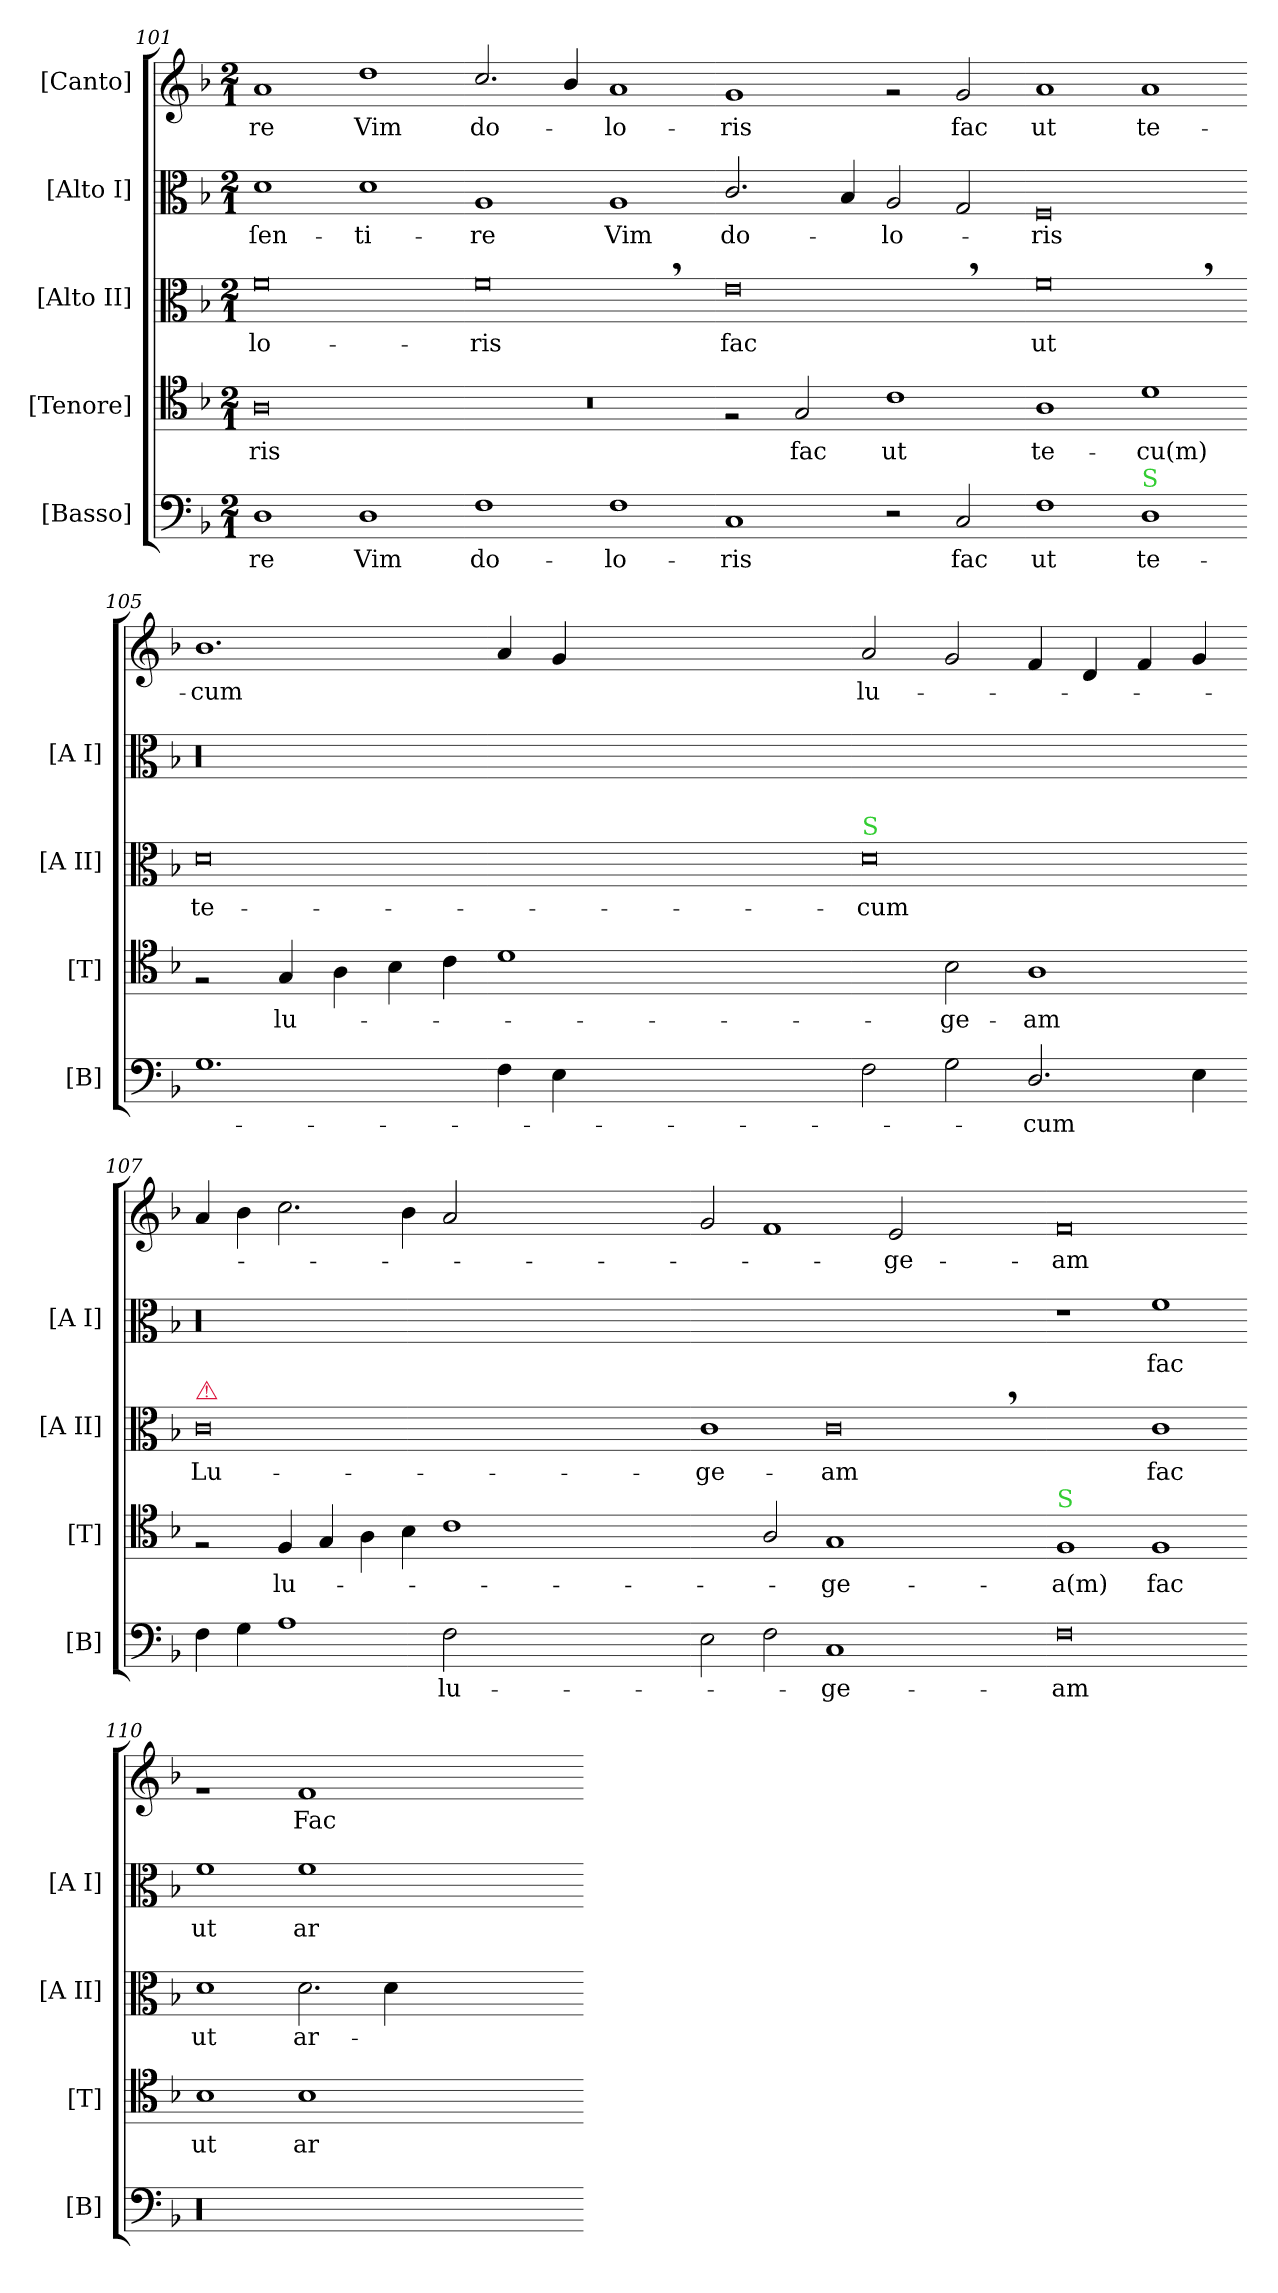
**kern	**text	**kern	**text	**kern	**text	**kern	**text	**kern	**text
*part5	*part5	*part4	*part4	*part3	*part3	*part2	*part2	*part1	*part1
*staff5	*staff5	*staff4	*staff4	*staff3	*staff3	*staff2	*staff2	*staff1	*staff1
*I"[Basso]	*	*I"[Tenore]	*	*I"[Alto II]	*	*I"[Alto I]	*	*I"[Canto]	*
*I'[B]	*	*I'[T]	*	*I'[A II]	*	*I'[A I]	*	*	*
*clefF4	*	*clefC4	*	*clefC3	*	*clefC3	*	*clefG2	*
*k[b-]	*	*k[b-]	*	*k[b-]	*	*k[b-]	*	*k[b-]	*
*M2/1	*	*M2/1	*	*M2/1	*	*M2/1	*	*M2/1	*
=101	=101	=101	=101	=101	=101	=101	=101	=101	=101
1D	-re	0A	-ris	0f	-lo-	1d	ſen-	1a	-re
1D	Vim	.	.	.	.	1d	-ti-	1dd	Vim
=102-	=102-	=102-	=102-	=102-	=102-	=102-	=102-	=102-	=102-
1F	do-	0r	.	0f,<	-ris	1A	-re	2.cc/	do-
.	.	.	.	.	.	.	.	4b-/	.
1F	-lo-	.	.	.	.	1A	Vim	1a	-lo-
=103-	=103-	=103-	=103-	=103-	=103-	=103-	=103-	=103-	=103-
1C	-ris	2rF	.	0e,<	fac	2.c/	do-	1g	-ris
.	.	2G/	fac	.	.	.	.	.	.
.	.	.	.	.	.	4B-/	.	.	.
2r	.	1c	ut	.	.	2A/	-lo-	2rg	.
2C/	fac	.	.	.	.	2G/	.	2g/	fac
=104-	=104-	=104-	=104-	=104-	=104-	=104-	=104-	=104-	=104-
1F	ut	1A	te-	0f,<	-ut	0F	-ris	1a	ut
!LO:TX:a:color=limegreen:t=S	!	!	!	!	!	!	!	!	!
1D	te-	1d	-cu(m)	.	.	.	.	1a	te-
=105-	=105-	=105-	=105-	=105-	=105-	=105-	=105-	=105-	=105-
1.G	.	2rF	.	0d	-te-	00r	.	1.b-	-cum
.	.	4G/	lu-	.	.	.	.	.	.
.	.	4A\	.	.	.	.	.	.	.
.	.	4B-\	.	.	.	.	.	.	.
.	.	4c\	.	.	.	.	.	.	.
4F\	.	1d\	.	.	.	.	.	4a/	.
4E\	.	.	.	.	.	.	.	4g/	.
0ryy	.	.	.	0ryy	.	.	.	0ryy	.
.	.	1.ryy	.	.	.	.	.	.	.
=106-	=106-	=106-	=106-	=106-	=106-	=106-	=106-	=106-	=106-
!	!	!	!	!LO:TX:a:color=limegreen:t=S	!	!	!	!	!
2F\	.	2ryy	.	0d	-cum	0ryy	.	2a/	lu-
2G\	.	2B-\	-ge-	.	.	.	.	2g/	.
2.D/	-cum	1A	-am	.	.	.	.	4f/	.
.	.	.	.	.	.	.	.	4d/	.
.	.	.	.	.	.	.	.	4f/	.
4E\	.	.	.	.	.	.	.	4g/	.
=107-	=107-	=107-	=107-	=107-	=107-	=107-	=107-	=107-	=107-
!	!	!	!	!LO:TX:a:color=crimson:t=⚠	!	!	!	!	!
4F\	.	2rF	.	0c	Lu-	00r	.	4a/	.
4G\	.	.	.	.	.	.	.	4b-\	.
1A	.	4F/	lu-	.	.	.	.	2.cc\	.
.	.	4G/	.	.	.	.	.	.	.
.	.	4A\	.	.	.	.	.	.	.
.	.	4B-\	.	.	.	.	.	4b-\	.
2F\	lu-	1c\	.	.	.	.	.	2a/	.
0ryy	.	.	.	0ryy	.	.	.	0ryy	.
.	.	1.ryy	.	.	.	.	.	.	.
=108-	=108-	=108-	=108-	=108-	=108-	=108-	=108-	=108-	=108-
2E\	.	2ryy	.	1c	-ge-	0.ryy	.	2g/	.
2F\	.	2A/	.	.	.	.	.	1f	.
1C	-ge-	1G	-ge-	0c,<	-am	.	.	.	.
.	.	.	.	.	.	.	.	2e/	-ge-
1ryy	.	1ryy	.	.	.	.	.	1ryy	.
=109-	=109-	=109-	=109-	=109-	=109-	=109-	=109-	=109-	=109-
!	!	!LO:TX:a:color=limegreen:t=S	!	!	!	!	!	!	!
0F	-am	1F	-a(m)	1ryy	.	1r	.	0f	-am
.	.	1F	fac	1c	fac	1f	fac	.	.
=110-	=110-	=110-	=110-	=110-	=110-	=110-	=110-	=110-	=110-
00r	.	1B-	ut	1d	ut	1f	ut	1rg	.
.	.	1B-	ar-	2.d\	ar-	1f	ar-	1f	Fac
.	.	.	.	4d\	.	.	.	.	.
.	.	0ryy	.	0ryy	.	0ryy	.	0ryy	.
=-	=-	=-	=-	=-	=-	=-	=-	=-	=-
*-	*-	*-	*-	*-	*-	*-	*-	*-	*-
